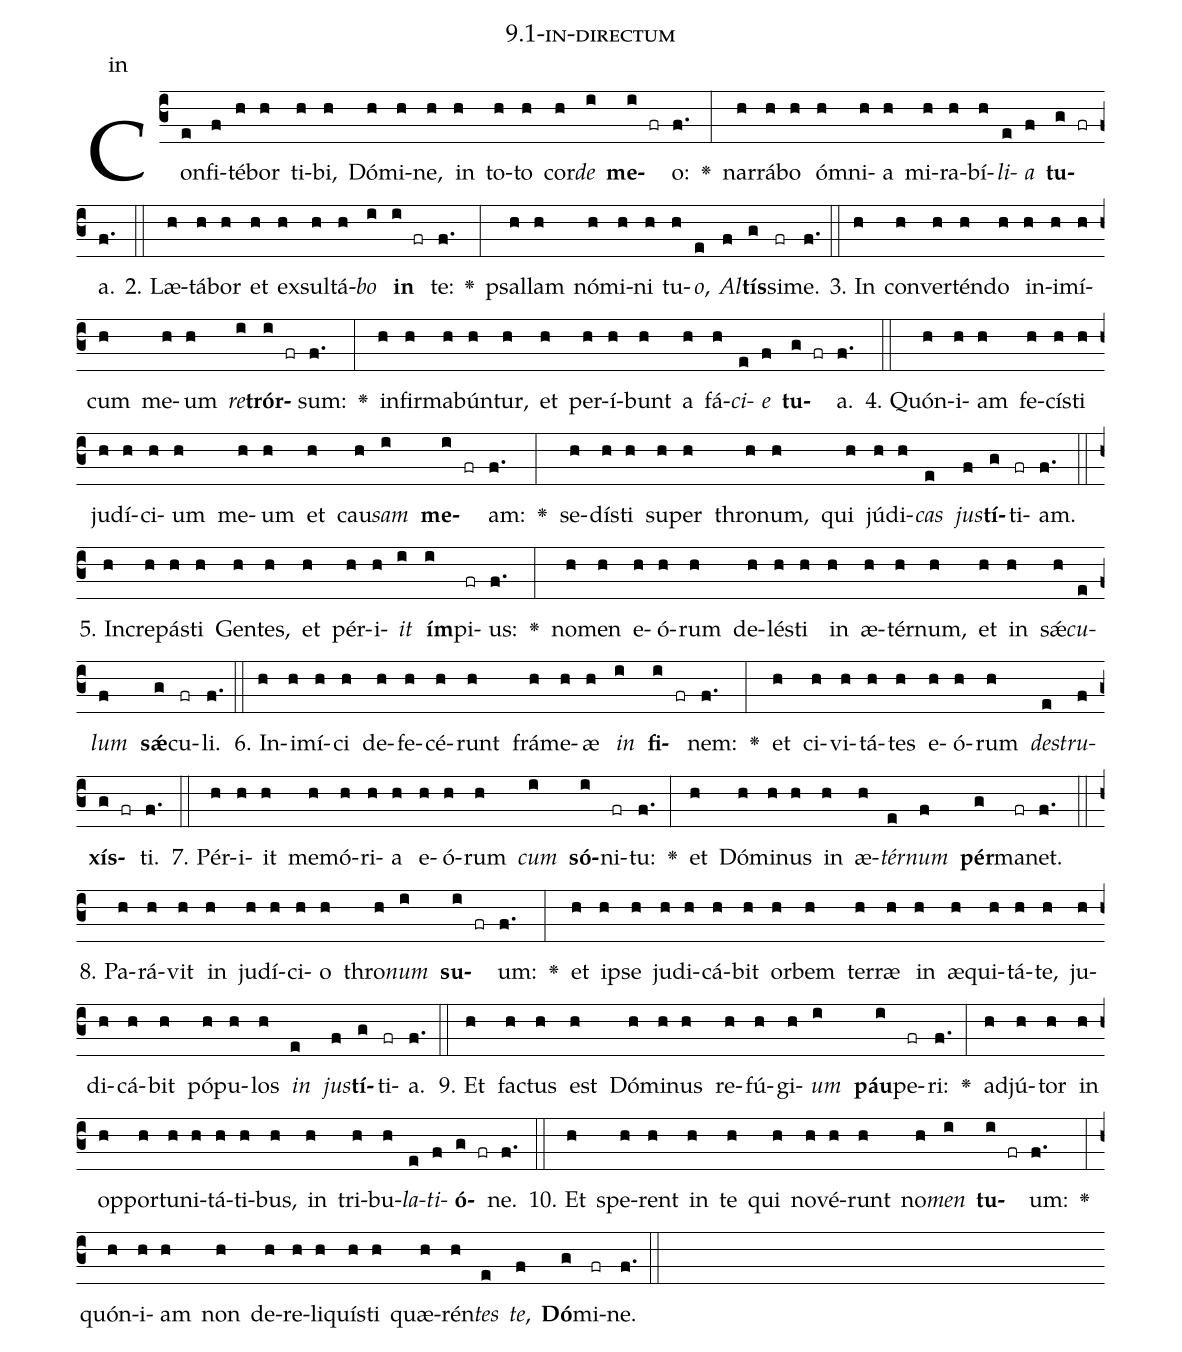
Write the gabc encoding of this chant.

name: 9.1-in-directum;
annotation: in;
%%
(c3)Con(e)fi(f)té(h)bor(h) ti(h)bi,(h) Dó(h)mi(h)ne,(h) in(h) to(h)to(h) cor(h)<i>de</i>(i) <b>me</b>(i fr)o:(f.) <v>\greheightstar</v>(:) nar(h)rá(h)bo(h) óm(h)ni(h)a(h) mi(h)ra(h)bí(h)<i>li</i>(e)<i>a</i>(f) <b>tu</b>(g fr)a.(f.) (::)
2. Læ(h)tá(h)bor(h) et(h) ex(h)sul(h)tá(h)<i>bo</i>(i) <b>in</b>(i fr) te:(f.) <v>\greheightstar</v>(:) psal(h)lam(h) nó(h)mi(h)ni(h) tu(h)<i>o</i>,(e) <i>Al</i>(f)<b>tís</b>(g)si(fr)me.(f.) (::)
3. In(h) con(h)ver(h)tén(h)do(h) in(h)i(h)mí(h)cum(h) me(h)um(h) <i>re</i>(i)<b>trór</b>(i fr)sum:(f.) <v>\greheightstar</v>(:) in(h)fir(h)ma(h)bún(h)tur,(h) et(h) per(h)í(h)bunt(h) a(h) fá(h)<i>ci</i>(e)<i>e</i>(f) <b>tu</b>(g fr)a.(f.) (::)
4. Quón(h)i(h)am(h) fe(h)cís(h)ti(h) ju(h)dí(h)ci(h)um(h) me(h)um(h) et(h) cau(h)<i>sam</i>(i) <b>me</b>(i fr)am:(f.) <v>\greheightstar</v>(:) se(h)dís(h)ti(h) su(h)per(h) thro(h)num,(h) qui(h) jú(h)di(h)<i>cas</i>(e) <i>jus</i>(f)<b>tí</b>(g)ti(fr)am.(f.) (::)
5. In(h)cre(h)pás(h)ti(h) Gen(h)tes,(h) et(h) pér(h)i(h)<i>it</i>(i) <b>ím</b>(i)pi(fr)us:(f.) <v>\greheightstar</v>(:) no(h)men(h) e(h)ó(h)rum(h) de(h)lés(h)ti(h) in(h) æ(h)tér(h)num,(h) et(h) in(h) sǽ(h)<i>cu</i>(e)<i>lum</i>(f) <b>sǽ</b>(g)cu(fr)li.(f.) (::)
6. In(h)i(h)mí(h)ci(h) de(h)fe(h)cé(h)runt(h) frá(h)me(h)æ(h) <i>in</i>(i) <b>fi</b>(i fr)nem:(f.) <v>\greheightstar</v>(:) et(h) ci(h)vi(h)tá(h)tes(h) e(h)ó(h)rum(h) <i>de</i>(e)<i>stru</i>(f)<b>xís</b>(g fr)ti.(f.) (::)
7. Pér(h)i(h)it(h) me(h)mó(h)ri(h)a(h) e(h)ó(h)rum(h) <i>cum</i>(i) <b>só</b>(i)ni(fr)tu:(f.) <v>\greheightstar</v>(:) et(h) Dó(h)mi(h)nus(h) in(h) æ(h)<i>tér</i>(e)<i>num</i>(f) <b>pér</b>(g)ma(fr)net.(f.) (::)
8. Pa(h)rá(h)vit(h) in(h) ju(h)dí(h)ci(h)o(h) thro(h)<i>num</i>(i) <b>su</b>(i fr)um:(f.) <v>\greheightstar</v>(:) et(h) ip(h)se(h) ju(h)di(h)cá(h)bit(h) or(h)bem(h) ter(h)ræ(h) in(h) æ(h)qui(h)tá(h)te,(h) ju(h)di(h)cá(h)bit(h) pó(h)pu(h)los(h) <i>in</i>(e) <i>jus</i>(f)<b>tí</b>(g)ti(fr)a.(f.) (::)
9. Et(h) fac(h)tus(h) est(h) Dó(h)mi(h)nus(h) re(h)fú(h)gi(h)<i>um</i>(i) <b>páu</b>(i)pe(fr)ri:(f.) <v>\greheightstar</v>(:) ad(h)jú(h)tor(h) in(h) op(h)por(h)tu(h)ni(h)tá(h)ti(h)bus,(h) in(h) tri(h)bu(h)<i>la</i>(e)<i>ti</i>(f)<b>ó</b>(g fr)ne.(f.) (::)
10. Et(h) spe(h)rent(h) in(h) te(h) qui(h) no(h)vé(h)runt(h) no(h)<i>men</i>(i) <b>tu</b>(i fr)um:(f.) <v>\greheightstar</v>(:) quón(h)i(h)am(h) non(h) de(h)re(h)li(h)quís(h)ti(h) quæ(h)rén(h)<i>tes</i>(e) <i>te</i>,(f) <b>Dó</b>(g)mi(fr)ne.(f.) (::)
